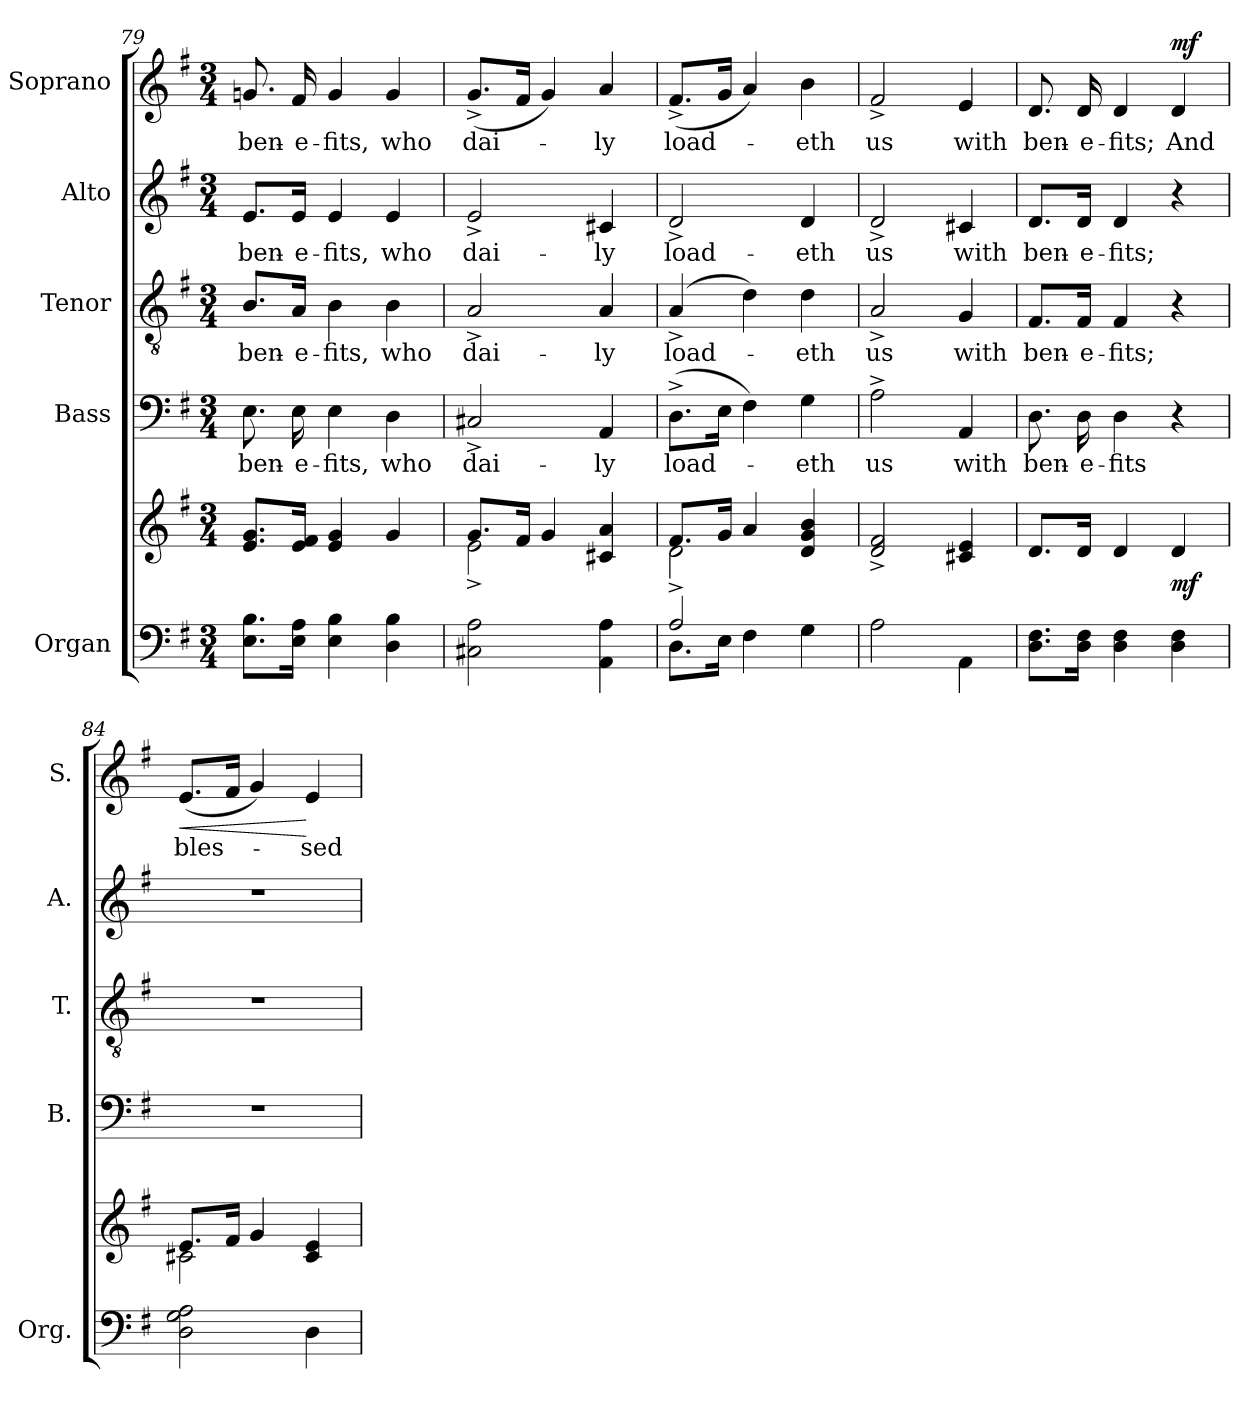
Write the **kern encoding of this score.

**kern	**kern	**dynam	**kern	**text	**kern	**text	**kern	**text	**kern	**text	**dynam
*part5	*part5	*part5	*part4	*part4	*part3	*part3	*part2	*part2	*part1	*part1	*part1
*staff6	*staff5	*staff5/6	*staff4	*staff4	*staff3	*staff3	*staff2	*staff2	*staff1	*staff1	*staff1
*I"Organ	*	*	*I"Bass	*	*I"Tenor	*	*I"Alto	*	*I"Soprano	*	*
*I'Org.	*	*	*I'B.	*	*I'T.	*	*I'A.	*	*I'S.	*	*
*clefF4	*clefG2	*	*clefF4	*	*clefGv2	*	*clefG2	*	*clefG2	*	*
*	*	*	*	*	*ITrd7c12	*	*	*	*	*	*
*k[f#]	*k[f#]	*	*k[f#]	*	*k[f#]	*	*k[f#]	*	*k[f#]	*	*
*G:	*G:	*	*G:	*	*G:	*	*G:	*	*G:	*	*
*M3/4	*M3/4	*	*M3/4	*	*M3/4	*	*M3/4	*	*M3/4	*	*
=79	=79	=79	=79	=79	=79	=79	=79	=79	=79	=79	=79
!	!	!	!	!LO:LY:b:color=#000000	!	!	!	!	!	!	!
!	!	!	!	!	!	!LO:LY:b:color=#000000	!	!	!	!	!
!	!	!	!	!	!	!	!	!LO:LY:b:color=#000000	!	!	!
!	!	!	!	!	!	!	!	!	!	!LO:LY:b:color=#000000	!
8.Ei\ 8.BiL	8.ei/ 8.giL	.	8.Ei\	ben-	8.BBi/L	ben-	8.ei/L	ben-	8.gni/	ben-	.
!	!	!	!	!LO:LY:b:color=#000000	!	!	!	!	!	!	!
!	!	!	!	!	!	!LO:LY:b:color=#000000	!	!	!	!	!
!	!	!	!	!	!	!	!	!LO:LY:b:color=#000000	!	!	!
!	!	!	!	!	!	!	!	!	!	!LO:LY:b:color=#000000	!
16Ei\ 16AiJk	16ei/ 16f#iJk	.	16Ei\	-e-	16AAi/Jk	-e-	16ei/Jk	-e-	16f#i/	-e-	.
!	!	!	!	!LO:LY:b:color=#000000	!	!	!	!	!	!	!
!	!	!	!	!	!	!LO:LY:b:color=#000000	!	!	!	!	!
!	!	!	!	!	!	!	!	!LO:LY:b:color=#000000	!	!	!
!	!	!	!	!	!	!	!	!	!	!LO:LY:b:color=#000000	!
4Ei\ 4Bi	4ei/ 4gi	.	4Ei\	-fits,	4BBi\	-fits,	4ei/	-fits,	4gi/	-fits,	.
!	!	!	!	!LO:LY:b:color=#000000	!	!	!	!	!	!	!
!	!	!	!	!	!	!LO:LY:b:color=#000000	!	!	!	!	!
!	!	!	!	!	!	!	!	!LO:LY:b:color=#000000	!	!	!
!	!	!	!	!	!	!	!	!	!	!LO:LY:b:color=#000000	!
4Di\ 4Bi	4gi/	.	4Di\	who	4BBi\	who	4ei/	who	4gi/	who	.
=80	=80	=80	=80	=80	=80	=80	=80	=80	=80	=80	=80
*	*^	*	*	*	*	*	*	*	*	*	*
!	!	!	!	!	!LO:LY:b:color=#000000	!	!	!	!	!	!	!
!	!	!	!	!	!	!	!LO:LY:b:color=#000000	!	!	!	!	!
!	!	!	!	!	!	!	!	!	!LO:LY:b:color=#000000	!	!	!
!	!	!	!	!	!	!	!	!	!	!	!LO:LY:b:color=#000000	!
2C#Xi\ 2Ai	8.gi/L	2e^i\	.	2C#X^i/	dai-	2AA^i/	dai-	2e^i/	dai-	(8.g^i/L	dai-	.
.	16f#i/Jk	.	.	.	.	.	.	.	.	16f#i/Jk	.	.
.	4gi/	.	.	.	.	.	.	.	.	4gi/)	.	.
!	!	!	!	!	!LO:LY:b:color=#000000	!	!	!	!	!	!	!
!	!	!	!	!	!	!	!LO:LY:b:color=#000000	!	!	!	!	!
!	!	!	!	!	!	!	!	!	!LO:LY:b:color=#000000	!	!	!
!	!	!	!	!	!	!	!	!	!	!	!LO:LY:b:color=#000000	!
4AAi\ 4Ai	4c#Xi/ 4ai	4ryy	.	4AAi/	-ly	4AAi/	-ly	4c#Xi/	-ly	4ai/	-ly	.
=81	=81	=81	=81	=81	=81	=81	=81	=81	=81	=81	=81	=81
*^	*	*	*	*	*	*	*	*	*	*	*	*
!	!	!	!	!	!	!LO:LY:b:color=#000000	!	!	!	!	!	!	!
!	!	!	!	!	!	!	!	!LO:LY:b:color=#000000	!	!	!	!	!
!	!	!	!	!	!	!	!	!	!	!LO:LY:b:color=#000000	!	!	!
!	!	!	!	!	!	!	!	!	!	!	!	!LO:LY:b:color=#000000	!
2Ai/	8.Di\L	8.f#i/L	2d^i\	.	(8.D^i\L	load-	(4AA^i/	load-	2d^i/	load-	(8.f#^i/L	load-	.
.	16Ei\Jk	16gi/Jk	.	.	16Ei\Jk	.	.	.	.	.	16gi/Jk	.	.
.	4F#i\	4ai/	.	.	4F#i\)	.	4Di\)	.	.	.	4ai/)	.	.
!	!	!	!	!	!	!LO:LY:b:color=#000000	!	!	!	!	!	!	!
!	!	!	!	!	!	!	!	!LO:LY:b:color=#000000	!	!	!	!	!
!	!	!	!	!	!	!	!	!	!	!LO:LY:b:color=#000000	!	!	!
!	!	!	!	!	!	!	!	!	!	!	!	!LO:LY:b:color=#000000	!
4ryy	4Gi\	4di/ 4gi 4bi	4ryy	.	4Gi\	-eth	4Di\	-eth	4di/	-eth	4bi\	-eth	.
*v	*v	*	*	*	*	*	*	*	*	*	*	*	*
*	*v	*v	*	*	*	*	*	*	*	*	*	*
=82	=82	=82	=82	=82	=82	=82	=82	=82	=82	=82	=82
*^	*^	*	*	*	*	*	*	*	*	*	*
!	!	!	!	!	!	!LO:LY:b:color=#000000	!	!	!	!	!	!	!
*v	*v	*	*	*	*	*	*	*	*	*	*	*	*
*	*v	*v	*	*	*	*	*	*	*	*	*	*
*^	*^	*	*	*	*	*	*	*	*	*	*
!	!	!	!	!	!	!	!	!LO:LY:b:color=#000000	!	!	!	!	!
*v	*v	*	*	*	*	*	*	*	*	*	*	*	*
*	*v	*v	*	*	*	*	*	*	*	*	*	*
*^	*^	*	*	*	*	*	*	*	*	*	*
!	!	!	!	!	!	!	!	!	!	!LO:LY:b:color=#000000	!	!	!
*v	*v	*	*	*	*	*	*	*	*	*	*	*	*
*	*v	*v	*	*	*	*	*	*	*	*	*	*
*^	*^	*	*	*	*	*	*	*	*	*	*
!	!	!	!	!	!	!	!	!	!	!	!	!LO:LY:b:color=#000000	!
*v	*v	*	*	*	*	*	*	*	*	*	*	*	*
*	*v	*v	*	*	*	*	*	*	*	*	*	*
2Ai\	2di/^ 2f#i^	.	2A^i\	us	2AA^i/	us	2d^i/	us	2f#^i/	us	.
!	!	!	!	!LO:LY:b:color=#000000	!	!	!	!	!	!	!
!	!	!	!	!	!	!LO:LY:b:color=#000000	!	!	!	!	!
!	!	!	!	!	!	!	!	!LO:LY:b:color=#000000	!	!	!
!	!	!	!	!	!	!	!	!	!	!LO:LY:b:color=#000000	!
4AAi\	4c#Xi/ 4ei	.	4AAi/	with	4GGi/	with	4c#Xi/	with	4ei/	with	.
=83	=83	=83	=83	=83	=83	=83	=83	=83	=83	=83	=83
!	!	!	!	!LO:LY:b:color=#000000	!	!	!	!	!	!	!
!	!	!	!	!	!	!LO:LY:b:color=#000000	!	!	!	!	!
!	!	!	!	!	!	!	!	!LO:LY:b:color=#000000	!	!	!
!	!	!	!	!	!	!	!	!	!	!LO:LY:b:color=#000000	!
8.Di\ 8.F#iL	8.di/L	.	8.Di\	ben-	8.FF#i/L	ben-	8.di/L	ben-	8.di/	ben-	.
!	!	!	!	!LO:LY:b:color=#000000	!	!	!	!	!	!	!
!	!	!	!	!	!	!LO:LY:b:color=#000000	!	!	!	!	!
!	!	!	!	!	!	!	!	!LO:LY:b:color=#000000	!	!	!
!	!	!	!	!	!	!	!	!	!	!LO:LY:b:color=#000000	!
16Di\ 16F#iJk	16di/Jk	.	16Di\	-e-	16FF#i/Jk	-e-	16di/Jk	-e-	16di/	-e-	.
!	!	!	!	!LO:LY:b:color=#000000	!	!	!	!	!	!	!
!	!	!	!	!	!	!LO:LY:b:color=#000000	!	!	!	!	!
!	!	!	!	!	!	!	!	!LO:LY:b:color=#000000	!	!	!
!	!	!	!	!	!	!	!	!	!	!LO:LY:b:color=#000000	!
4Di\ 4F#i	4di/	.	4Di\	-fits	4FF#i/	-fits;	4di/	-fits;	4di/	-fits;	.
!	!	!	!	!	!	!	!	!	!	!LO:LY:b:color=#000000	!
4Di\ 4F#i	4di/	mf	4r	.	4r	.	4r	.	4di/	And	mf
=84	=84	=84	=84	=84	=84	=84	=84	=84	=84	=84	=84
*	*^	*	*	*	*	*	*	*	*	*	*
!	!	!	!	!LO:N:vis=1	!	!LO:N:vis=1	!	!LO:N:vis=1	!	!	!	!
!	!	!	!	!	!	!	!	!	!	!	!LO:LY:b:color=#000000	!LO:HP:b
2Di\ 2Gi 2Ai	8.ei/L	2c#Xi\	.	2.r	.	2.r	.	2.r	.	(8.ei/L	bles-	<
.	16f#i/Jk	.	.	.	.	.	.	.	.	16f#i/Jk	.	.
.	4gi/	.	.	.	.	.	.	.	.	4gi/)	.	.
!	!	!	!	!	!	!	!	!	!	!	!LO:LY:b:color=#000000	!
4Di\	4c#i/ 4ei	4ryy	.	.	.	.	.	.	.	4ei/	-sed	[
*	*v	*v	*	*	*	*	*	*	*	*	*	*
=	=	=	=	=	=	=	=	=	=	=	=
*-	*-	*-	*-	*-	*-	*-	*-	*-	*-	*-	*-
